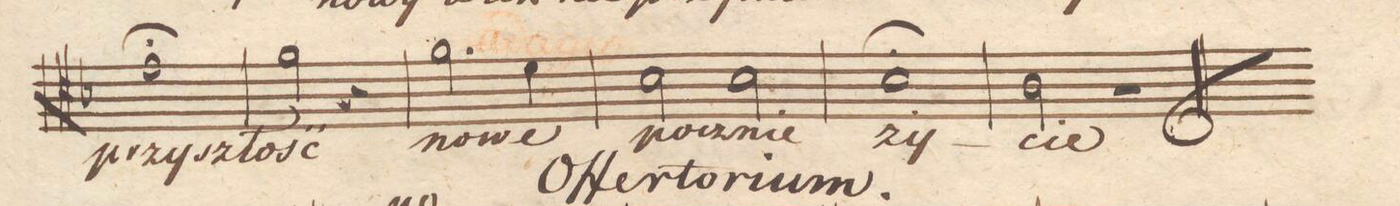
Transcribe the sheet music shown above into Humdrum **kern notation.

**kern	**text	**dynam
*I"Tenore	*	*
*clefC4	*	*
*k[b-]	*	*
*met(c|)	*	*
*M2/2	*	*
1e;	przy-	.
=189	=189	=189
2.f\	-szłość	.
4r	.	.
=190	=190	=190
2.f\	no-	.
4d\	-we-	.
=191	=191	=191
2B-\	pocz-	.
2B-\	-nie	.
=192	=192	=192
1B-;	ży-	.
=193	=193	=193
2A\	-cie	.
2r	.	.
==	==	==
*-	*-	*-
